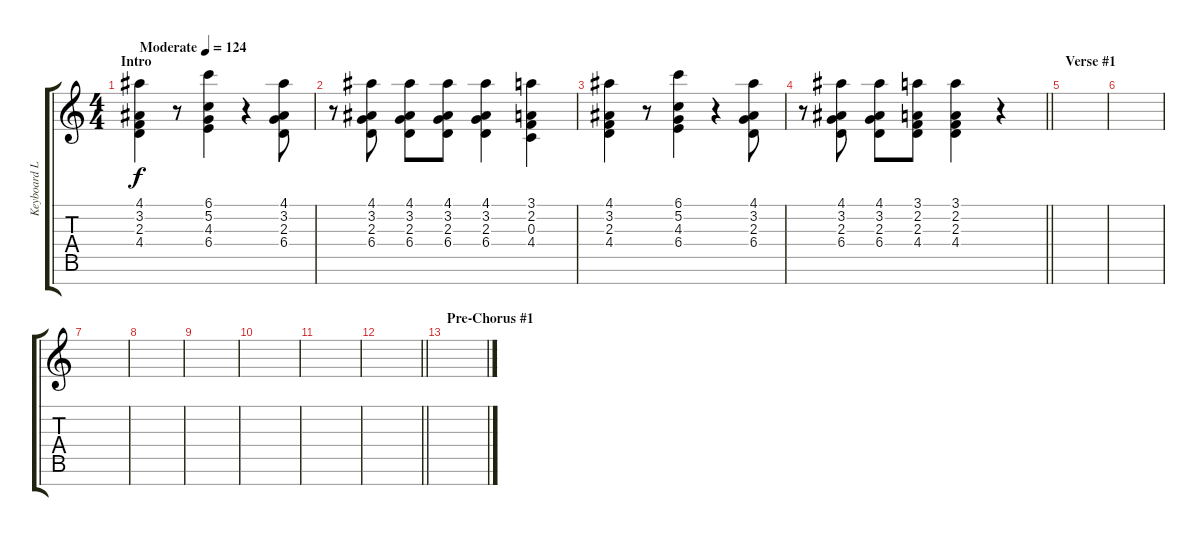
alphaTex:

\track ("Keyboard Lead" "Keyboard L") {instrument lead2sawtooth}
\staff {score tabs}
\tuning (Gb5 G4 C4 Db4 D3 A2 D2) {hide}
\ts (4 4)
\section ("" "Intro")
\tempo (124 "Moderate")
\clef g2
\ks c
(4.1 3.2 2.3 4.4).4{dy f instrument lead2sawtooth} r.8 (6.1 5.2 4.3 6.4).4 r.4 (4.1 3.2 2.3 6.4).8 |
r.8 (4.1 3.2 2.3 6.4).8 (4.1 3.2 2.3 6.4).8 (4.1 3.2 2.3 6.4).8 (4.1 3.2 2.3 6.4).4 (3.1 2.2 0.3 4.4).4 |
(4.1 3.2 2.3 4.4).4 r.8 (6.1 5.2 4.3 6.4).4 r.4 (4.1 3.2 2.3 6.4).8 |
\barLineRight lightlight
r.8 (4.1 3.2 2.3 6.4).8 (4.1 3.2 2.3 6.4).8 (3.1 2.2 2.3 4.4).8 (3.1 2.2 2.3 4.4).4 r.4 |
\section ("" "Verse #1")
|
|
|
|
|
|
|
\barLineRight lightlight
|
\section ("" "Pre-Chorus #1")
